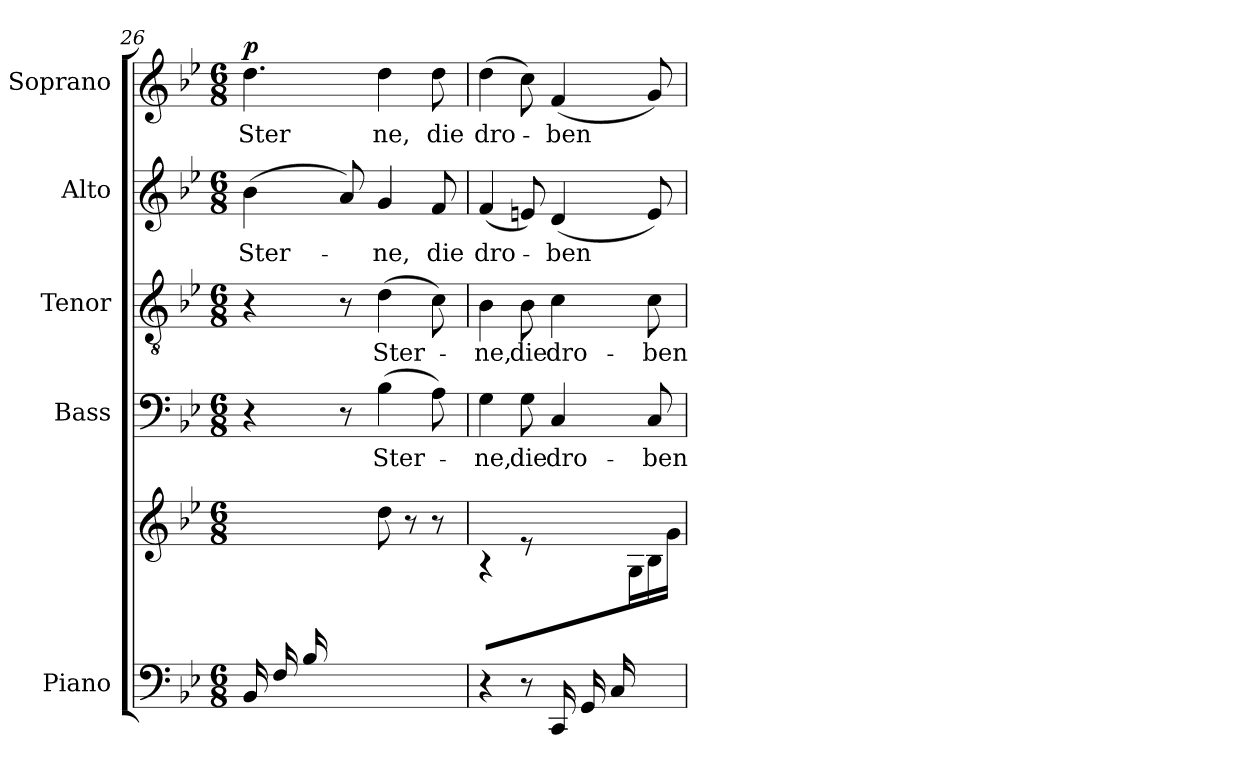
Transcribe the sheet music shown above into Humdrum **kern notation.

**kern	**kern	**kern	**text	**kern	**text	**kern	**text	**kern	**text	**dynam
*part5	*part5	*part4	*part4	*part3	*part3	*part2	*part2	*part1	*part1	*part1
*staff6	*staff5	*staff4	*staff4	*staff3	*staff3	*staff2	*staff2	*staff1	*staff1	*staff1
*I"Piano	*	*I"Bass	*	*I"Tenor	*	*I"Alto	*	*I"Soprano	*	*
*I'Pno	*	*	*	*	*	*	*	*	*	*
!!LO:PB:g=z
*clefF4	*clefG2	*clefF4	*	*clefGv2	*	*clefG2	*	*clefG2	*	*
*k[b-e-]	*k[b-e-]	*k[b-e-]	*	*k[b-e-]	*	*k[b-e-]	*	*k[b-e-]	*	*
*M6/8	*M6/8	*M6/8	*	*M6/8	*	*M6/8	*	*M6/8	*	*
=26	=26	=26	=26	=26	=26	=26	=26	=26	=26	=26
*^	*	*	*	*	*	*	*	*	*	*
!	!	!	!	!	!	!	!	!LO:LY:b	!	!LO:LY:b	!LO:DY:a
(>16BB-/LL	2.ryy	8.ryy	4r	.	4r	.	(>4b-\	Ster-	4.dd\	Ster	p
16F/	.	.	.	.	.	.	.	.	.	.	.
16B-/	.	.	.	.	.	.	.	.	.	.	.
2ryy	.	16d\	.	.	.	.	.	.	.	.	.
.	.	16f\	8r	.	8r	.	8a/)	.	.	.	.
.	.	16b-\JJ	.	.	.	.	.	.	.	.	.
!	!	!	!	!LO:LY:b	!	!LO:LY:b	!	!LO:LY:b	!	!LO:LY:b	!
.	.	8dd\)	(>4B-\	Ster-	(>4d\	Ster-	4g/	-ne,	4dd\	ne,	.
.	.	8r	.	.	.	.	.	.	.	.	.
!	!	!	!	!	!	!	!	!LO:LY:b	!	!LO:LY:b	!
.	.	8r	8A\)	.	8c\)	.	8f/	die	8dd\	die	.
16ryy	.	.	.	.	.	.	.	.	.	.	.
=27	=27	=27	=27	=27	=27	=27	=27	=27	=27	=27	=27
!	!	!	!	!LO:LY:b	!	!LO:LY:b	!	!LO:LY:b	!	!LO:LY:b	!
4.ryy	4r	4r	4G\	-ne,	4B-\	-ne,	(<4f/	dro-	(>4dd\	dro-	.
!	!	!	!	!LO:LY:b	!	!LO:LY:b	!	!	!	!	!
.	8r	8r	8G\	die	8B-\	die	8en/)	.	8cc\)	.	.
!	!	!	!	!LO:LY:b	!	!LO:LY:b	!	!LO:LY:b	!	!LO:LY:b	!
(>16CC/LL	8ryy	8.ryy	4C/	dro-	4c\	dro-	(<4d/	-ben	(<4f/	-ben	.
16GG/	.	.	.	.	.	.	.	.	.	.	.
16C/	4ryy	.	.	.	.	.	.	.	.	.	.
8.ryy	.	16G\	.	.	.	.	.	.	.	.	.
!	!	!	!	!LO:LY:b	!	!LO:LY:b	!	!	!	!	!
.	.	16B-\	8C/	-ben	8c\	-ben	8e/)	.	8g/)	.	.
.	.	16g\JJ)	.	.	.	.	.	.	.	.	.
*v	*v	*	*	*	*	*	*	*	*	*	*
=	=	=	=	=	=	=	=	=	=	=
*-	*-	*-	*-	*-	*-	*-	*-	*-	*-	*-
